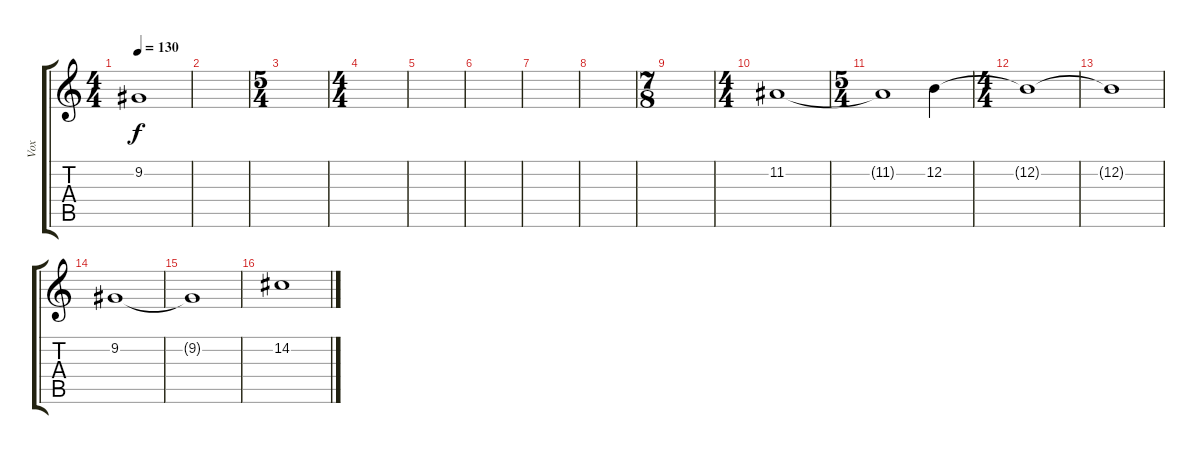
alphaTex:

\track ("Vox" "Vox") {instrument fx7echoes}
\staff {score tabs}
\tuning (E4 B3 G3 D3 A2 E2) {hide}
\ts (4 4)
\tempo 130
\clef g2
\ks c
9.2.1{dy f} |
|
\ts (5 4)
|
\ts (4 4)
|
|
|
|
|
\ts (7 8)
|
\ts (4 4)
11.2.1 |
\ts (5 4)
11.2{t}.1 12.2.4 |
\ts (4 4)
12.2{t}.1 |
12.2{t}.1 |
9.2.1 |
9.2{t}.1 |
14.2.1
